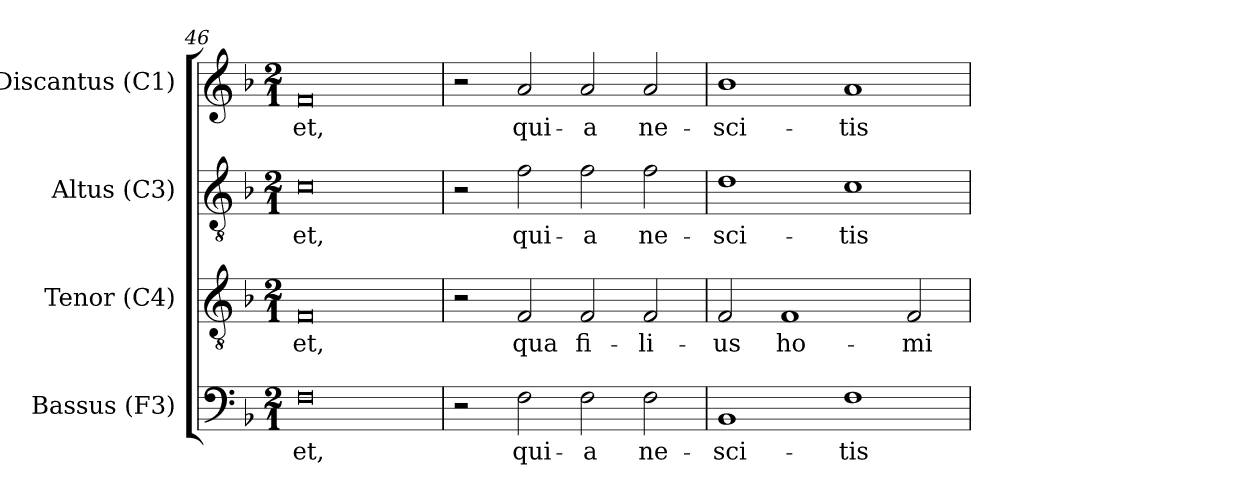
**kern	**text	**kern	**text	**kern	**text	**kern	**text
*part4	*part4	*part3	*part3	*part2	*part2	*part1	*part1
*staff4	*staff4	*staff3	*staff3	*staff2	*staff2	*staff1	*staff1
*I"Bassus (F3)	*	*I"Tenor (C4)	*	*I"Altus (C3)	*	*I"Discantus (C1)	*
*I'B.	*	*I'T.	*	*I'A.	*	*I'D.	*
*clefF4	*	*clefGv2	*	*clefGv2	*	*clefG2	*
*k[b-]	*	*k[b-]	*	*k[b-]	*	*k[b-]	*
*F:	*	*F:	*	*F:	*	*F:	*
*M2/1	*	*M2/1	*	*M2/1	*	*M2/1	*
=46	=46	=46	=46	=46	=46	=46	=46
!	!LO:LY:b:cj	!	!LO:LY:b:cj	!	!LO:LY:b:cj	!	!LO:LY:b:cj
0F	-et,	0F	-et,	0c	-et,	0f	-et,
=47	=47	=47	=47	=47	=47	=47	=47
2r	.	2r	.	2r	.	2r	.
!	!LO:LY:b:cj	!	!LO:LY:b:cj	!	!LO:LY:b:cj	!	!LO:LY:b:cj
2F\	qui-	2F/	qua	2f\	qui-	2a/	qui-
!	!LO:LY:b:cj	!	!LO:LY:b:cj	!	!LO:LY:b:cj	!	!LO:LY:b:cj
2F\	-a	2F/	fi-	2f\	-a	2a/	-a
!	!LO:LY:b:cj	!	!LO:LY:b:cj	!	!LO:LY:b:cj	!	!LO:LY:b:cj
2F\	ne-	2F/	-li-	2f\	ne-	2a/	ne-
!!LO:LB:g=z
=48	=48	=48	=48	=48	=48	=48	=48
!	!LO:LY:b:cj	!	!LO:LY:b:cj	!	!LO:LY:b:cj	!	!LO:LY:b:cj
1BB-	-sci-	2F/	-us	1d	-sci-	1b-	-sci-
!	!	!	!LO:LY:b:cj	!	!	!	!
.	.	1F	ho-	.	.	.	.
!	!LO:LY:b:cj	!	!	!	!LO:LY:b:cj	!	!LO:LY:b:cj
1F	-tis	.	.	1c	-tis	1a	-tis
!	!	!	!LO:LY:b:cj	!	!	!	!
.	.	2F/	-mi-	.	.	.	.
=	=	=	=	=	=	=	=
*-	*-	*-	*-	*-	*-	*-	*-
